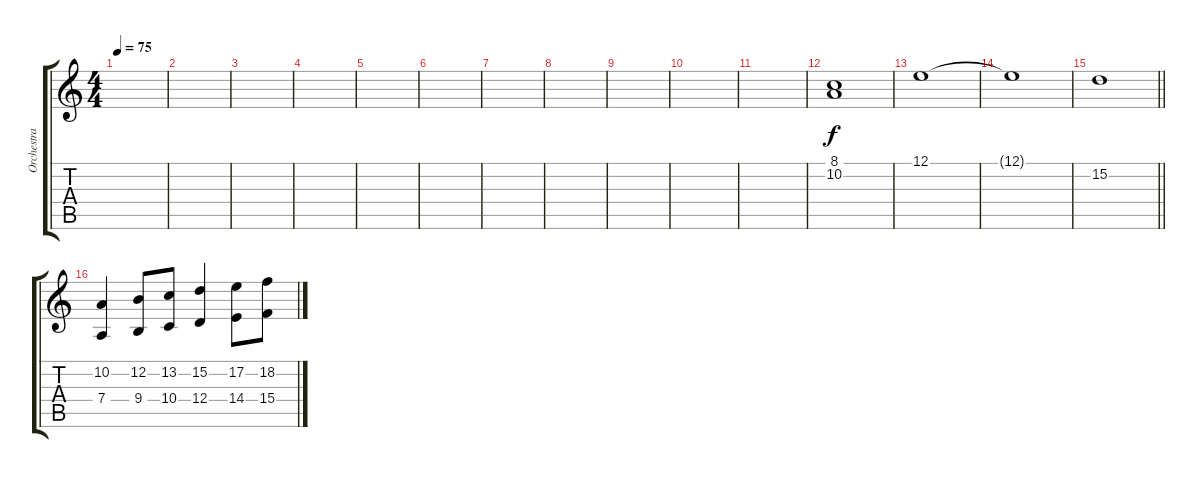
\track ("Orchestra" "Orchestra") {instrument stringensemble2}
\staff {score tabs}
\tuning (E4 B3 G3 D3 A2 E2) {hide}
\ts (4 4)
\tempo 75
\clef g2
\ks c
|
|
|
|
|
|
|
|
|
|
|
(8.1 10.2).1{volume 3} |
12.1.1 |
12.1{t}.1 |
\barLineRight lightlight
15.2.1 |
\section ("" "")
(10.2 7.4).4 (12.2 9.4).8 (13.2 10.4).8 (15.2 12.4).4 (17.2 14.4).8 (18.2 15.4).8
